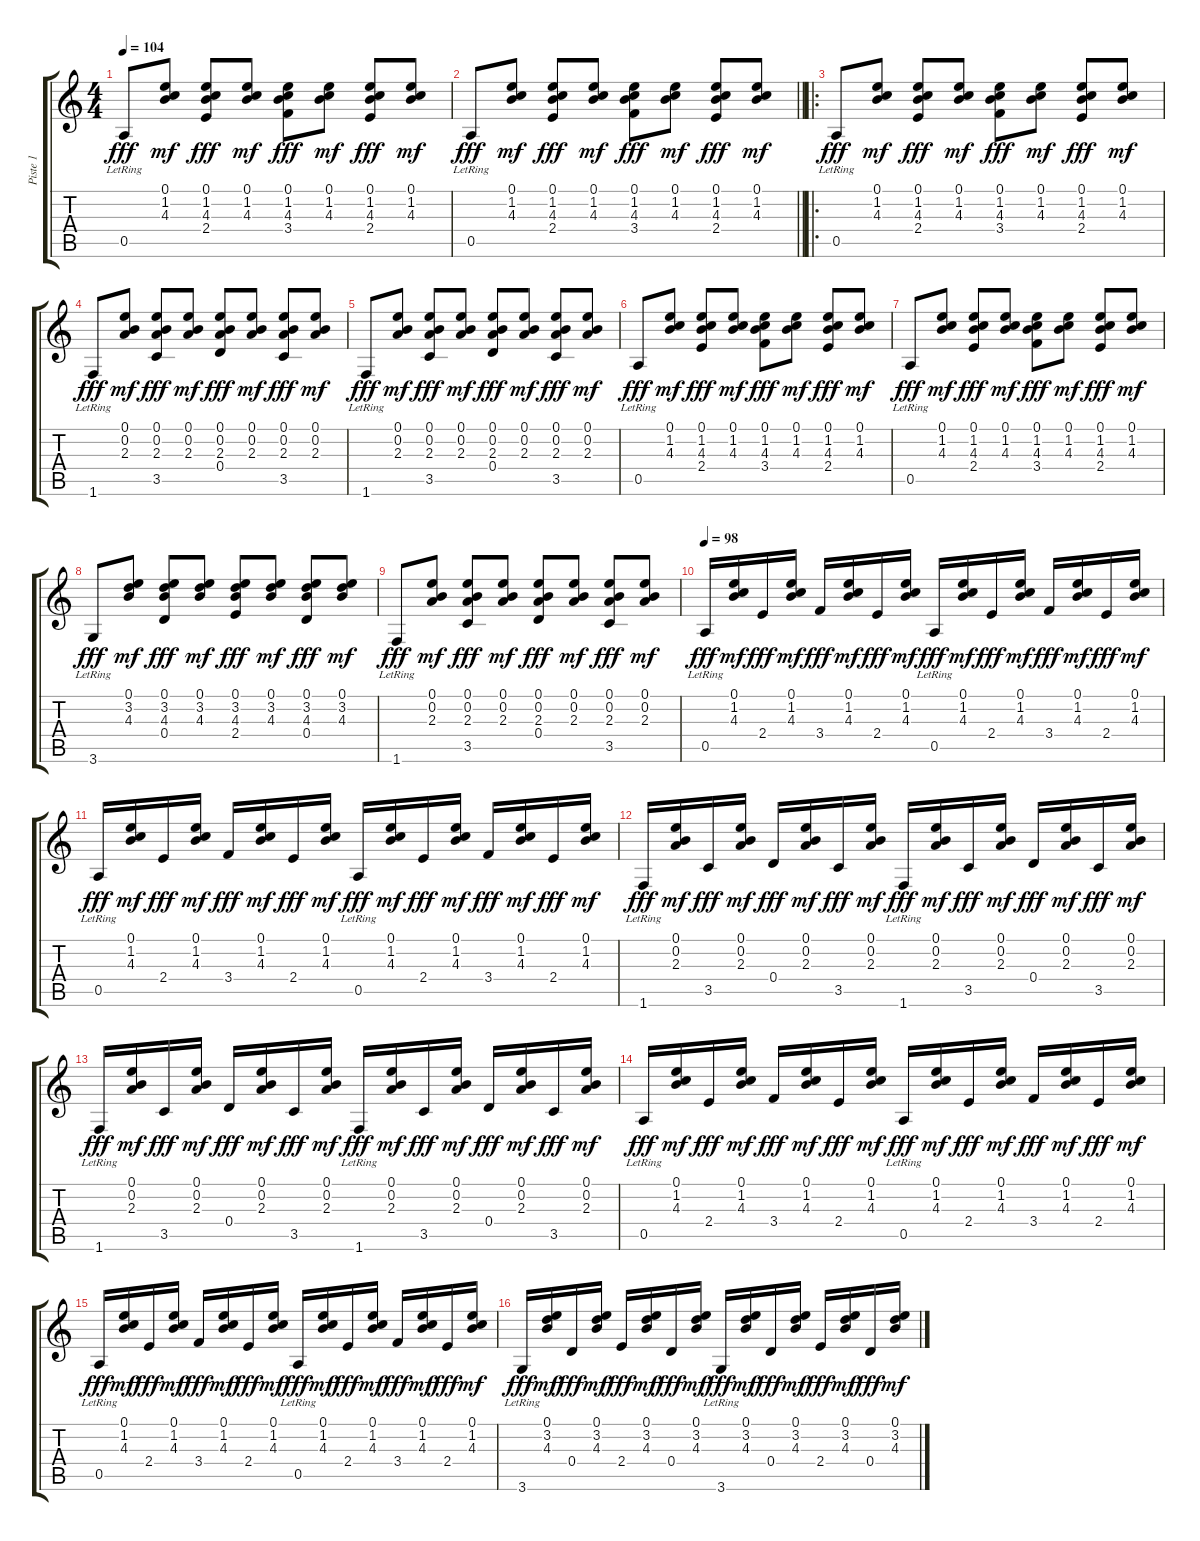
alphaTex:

\track ("Piste 1" "Piste 1") {instrument acousticguitarnylon}
\staff {score tabs}
\tuning (E4 B3 G3 D3 A2 E2) {hide}
\ts (4 4)
\tempo 104
\clef g2
\ks c
0.5{lr}.8{dy fff instrument acousticguitarnylon} (0.1 1.2 4.3).8{dy mf} (0.1 1.2 4.3 2.4).8{dy fff} (0.1 1.2 4.3).8{dy mf} (0.1 1.2 4.3 3.4).8{dy fff} (0.1 1.2 4.3).8{dy mf} (0.1 1.2 4.3 2.4).8{dy fff} (0.1 1.2 4.3).8{dy mf} |
\barLineRight lightlight
0.5{lr}.8{dy fff} (0.1 1.2 4.3).8{dy mf} (0.1 1.2 4.3 2.4).8{dy fff} (0.1 1.2 4.3).8{dy mf} (0.1 1.2 4.3 3.4).8{dy fff} (0.1 1.2 4.3).8{dy mf} (0.1 1.2 4.3 2.4).8{dy fff} (0.1 1.2 4.3).8{dy mf} |
\ro
0.5{lr}.8{dy fff} (0.1 1.2 4.3).8{dy mf} (0.1 1.2 4.3 2.4).8{dy fff} (0.1 1.2 4.3).8{dy mf} (0.1 1.2 4.3 3.4).8{dy fff} (0.1 1.2 4.3).8{dy mf} (0.1 1.2 4.3 2.4).8{dy fff} (0.1 1.2 4.3).8{dy mf} |
1.6{lr}.8{dy fff} (0.1 0.2 2.3).8{dy mf} (0.1 0.2 2.3 3.5).8{dy fff} (0.1 0.2 2.3).8{dy mf} (0.1 0.2 2.3 0.4).8{dy fff} (0.1 0.2 2.3).8{dy mf} (0.1 0.2 2.3 3.5).8{dy fff} (0.1 0.2 2.3).8{dy mf} |
1.6{lr}.8{dy fff} (0.1 0.2 2.3).8{dy mf} (0.1 0.2 2.3 3.5).8{dy fff} (0.1 0.2 2.3).8{dy mf} (0.1 0.2 2.3 0.4).8{dy fff} (0.1 0.2 2.3).8{dy mf} (0.1 0.2 2.3 3.5).8{dy fff} (0.1 0.2 2.3).8{dy mf} |
0.5{lr}.8{dy fff} (0.1 1.2 4.3).8{dy mf} (0.1 1.2 4.3 2.4).8{dy fff} (0.1 1.2 4.3).8{dy mf} (0.1 1.2 4.3 3.4).8{dy fff} (0.1 1.2 4.3).8{dy mf} (0.1 1.2 4.3 2.4).8{dy fff} (0.1 1.2 4.3).8{dy mf} |
0.5{lr}.8{dy fff} (0.1 1.2 4.3).8{dy mf} (0.1 1.2 4.3 2.4).8{dy fff} (0.1 1.2 4.3).8{dy mf} (0.1 1.2 4.3 3.4).8{dy fff} (0.1 1.2 4.3).8{dy mf} (0.1 1.2 4.3 2.4).8{dy fff} (0.1 1.2 4.3).8{dy mf} |
3.6{lr}.8{dy fff} (0.1 3.2 4.3).8{dy mf} (0.1 3.2 4.3 0.4).8{dy fff} (0.1 3.2 4.3).8{dy mf} (0.1 3.2 4.3 2.4).8{dy fff} (0.1 3.2 4.3).8{dy mf} (0.1 3.2 4.3 0.4).8{dy fff} (0.1 3.2 4.3).8{dy mf} |
1.6{lr}.8{dy fff} (0.1 0.2 2.3).8{dy mf} (0.1 0.2 2.3 3.5).8{dy fff} (0.1 0.2 2.3).8{dy mf} (0.1 0.2 2.3 0.4).8{dy fff} (0.1 0.2 2.3).8{dy mf} (0.1 0.2 2.3 3.5).8{dy fff} (0.1 0.2 2.3).8{dy mf} |
\tempo 98
0.5{lr}.16{dy fff} (0.1 1.2 4.3).16{dy mf} 2.4.16{dy fff} (0.1 1.2 4.3).16{dy mf} 3.4.16{dy fff} (0.1 1.2 4.3).16{dy mf} 2.4.16{dy fff} (0.1 1.2 4.3).16{dy mf} 0.5{lr}.16{dy fff} (0.1 1.2 4.3).16{dy mf} 2.4.16{dy fff} (0.1 1.2 4.3).16{dy mf} 3.4.16{dy fff} (0.1 1.2 4.3).16{dy mf} 2.4.16{dy fff} (0.1 1.2 4.3).16{dy mf} |
0.5{lr}.16{dy fff} (0.1 1.2 4.3).16{dy mf} 2.4.16{dy fff} (0.1 1.2 4.3).16{dy mf} 3.4.16{dy fff} (0.1 1.2 4.3).16{dy mf} 2.4.16{dy fff} (0.1 1.2 4.3).16{dy mf} 0.5{lr}.16{dy fff} (0.1 1.2 4.3).16{dy mf} 2.4.16{dy fff} (0.1 1.2 4.3).16{dy mf} 3.4.16{dy fff} (0.1 1.2 4.3).16{dy mf} 2.4.16{dy fff} (0.1 1.2 4.3).16{dy mf} |
1.6{lr}.16{dy fff} (0.1 0.2 2.3).16{dy mf} 3.5.16{dy fff} (0.1 0.2 2.3).16{dy mf} 0.4.16{dy fff} (0.1 0.2 2.3).16{dy mf} 3.5.16{dy fff} (0.1 0.2 2.3).16{dy mf} 1.6{lr}.16{dy fff} (0.1 0.2 2.3).16{dy mf} 3.5.16{dy fff} (0.1 0.2 2.3).16{dy mf} 0.4.16{dy fff} (0.1 0.2 2.3).16{dy mf} 3.5.16{dy fff} (0.1 0.2 2.3).16{dy mf} |
1.6{lr}.16{dy fff} (0.1 0.2 2.3).16{dy mf} 3.5.16{dy fff} (0.1 0.2 2.3).16{dy mf} 0.4.16{dy fff} (0.1 0.2 2.3).16{dy mf} 3.5.16{dy fff} (0.1 0.2 2.3).16{dy mf} 1.6{lr}.16{dy fff} (0.1 0.2 2.3).16{dy mf} 3.5.16{dy fff} (0.1 0.2 2.3).16{dy mf} 0.4.16{dy fff} (0.1 0.2 2.3).16{dy mf} 3.5.16{dy fff} (0.1 0.2 2.3).16{dy mf} |
0.5{lr}.16{dy fff} (0.1 1.2 4.3).16{dy mf} 2.4.16{dy fff} (0.1 1.2 4.3).16{dy mf} 3.4.16{dy fff} (0.1 1.2 4.3).16{dy mf} 2.4.16{dy fff} (0.1 1.2 4.3).16{dy mf} 0.5{lr}.16{dy fff} (0.1 1.2 4.3).16{dy mf} 2.4.16{dy fff} (0.1 1.2 4.3).16{dy mf} 3.4.16{dy fff} (0.1 1.2 4.3).16{dy mf} 2.4.16{dy fff} (0.1 1.2 4.3).16{dy mf} |
0.5{lr}.16{dy fff} (0.1 1.2 4.3).16{dy mf} 2.4.16{dy fff} (0.1 1.2 4.3).16{dy mf} 3.4.16{dy fff} (0.1 1.2 4.3).16{dy mf} 2.4.16{dy fff} (0.1 1.2 4.3).16{dy mf} 0.5{lr}.16{dy fff} (0.1 1.2 4.3).16{dy mf} 2.4.16{dy fff} (0.1 1.2 4.3).16{dy mf} 3.4.16{dy fff} (0.1 1.2 4.3).16{dy mf} 2.4.16{dy fff} (0.1 1.2 4.3).16{dy mf} |
3.6{lr}.16{dy fff} (0.1 3.2 4.3).16{dy mf} 0.4.16{dy fff} (0.1 3.2 4.3).16{dy mf} 2.4.16{dy fff} (0.1 3.2 4.3).16{dy mf} 0.4.16{dy fff} (0.1 3.2 4.3).16{dy mf} 3.6{lr}.16{dy fff} (0.1 3.2 4.3).16{dy mf} 0.4.16{dy fff} (0.1 3.2 4.3).16{dy mf} 2.4.16{dy fff} (0.1 3.2 4.3).16{dy mf} 0.4.16{dy fff} (0.1 3.2 4.3).16{dy mf}
